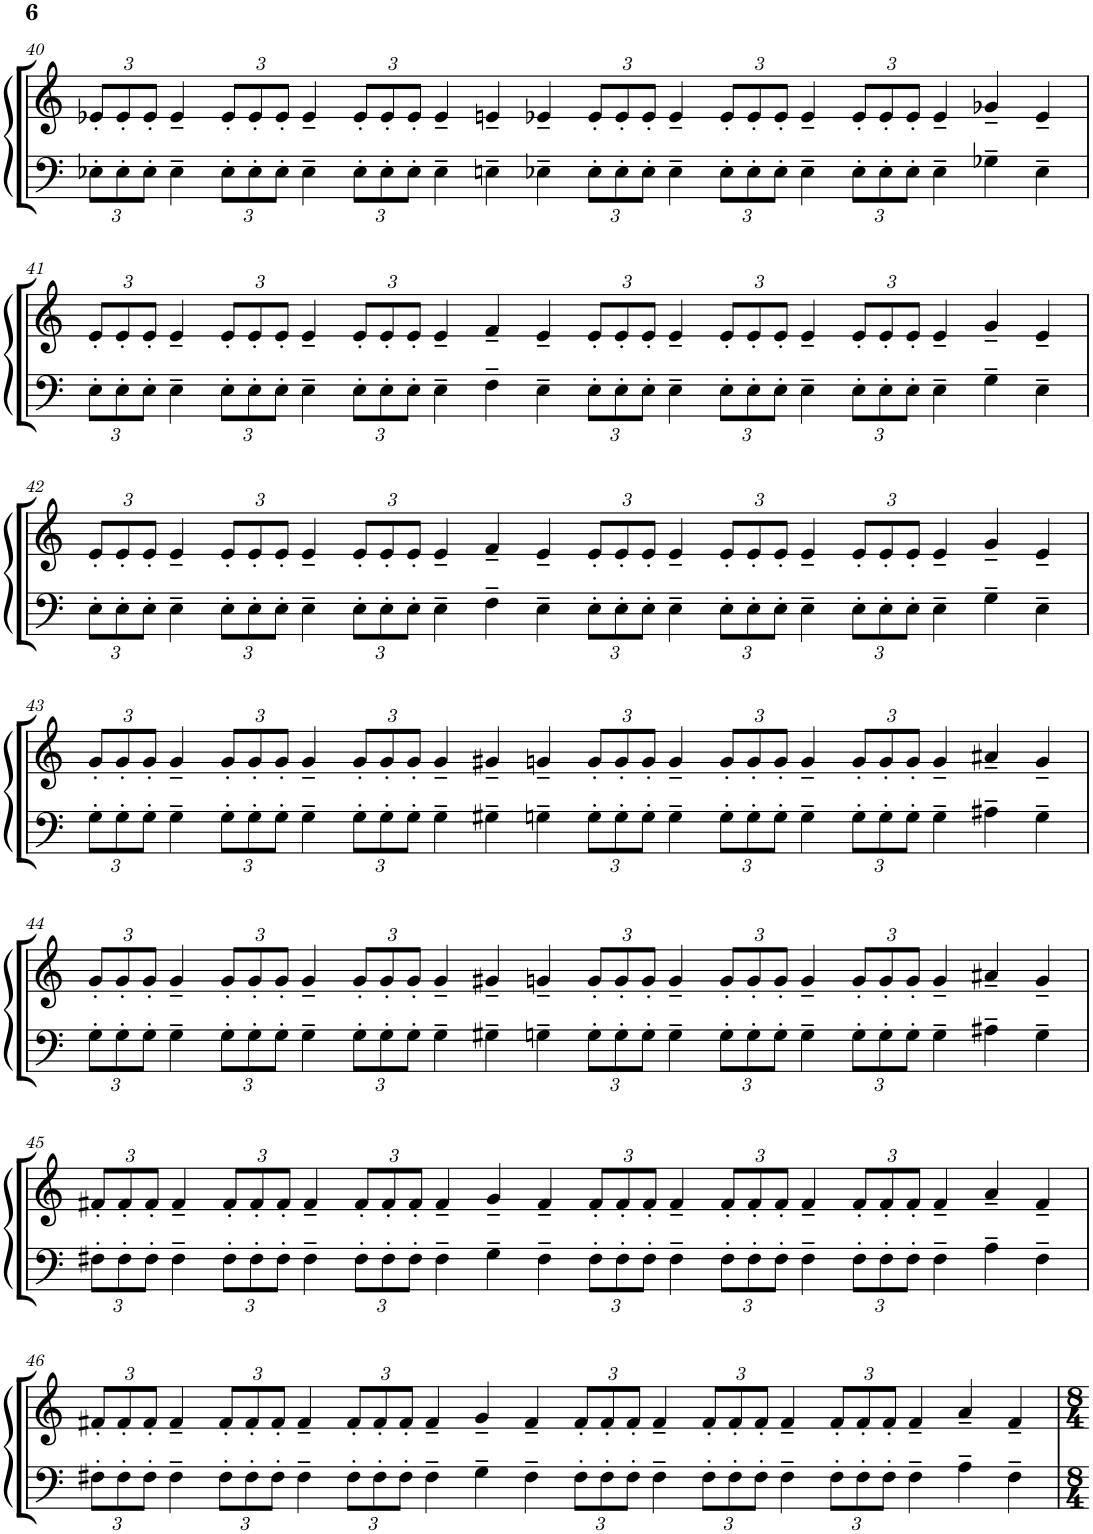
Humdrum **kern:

**kern	**kern
*part1	*part1
*staff2	*staff1
*I"Marimba	*
*I'Mrm.	*
!!LO:PB:g=z
*clefF4	*clefG2
*k[]	*k[]
*M16/4	*M16/4
*Xbrackettup	*Xbrackettup
=40	=40
12E-X'\L	12e-X'/L
12E-'\	12e-'/
12E-'\J	12e-'/J
4E-~\	4e-~/
12E-'\L	12e-'/L
12E-'\	12e-'/
12E-'\J	12e-'/J
4E-~\	4e-~/
12E-'\L	12e-'/L
12E-'\	12e-'/
12E-'\J	12e-'/J
4E-~\	4e-~/
4En~\	4en~/
4E-X~\	4e-X~/
12E-'\L	12e-'/L
12E-'\	12e-'/
12E-'\J	12e-'/J
4E-~\	4e-~/
12E-'\L	12e-'/L
12E-'\	12e-'/
12E-'\J	12e-'/J
4E-~\	4e-~/
12E-'\L	12e-'/L
12E-'\	12e-'/
12E-'\J	12e-'/J
4E-~\	4e-~/
4G-X~\	4g-X~/
4E-~\	4e-~/
!!LO:LB:g=z
=41	=41
12E'\L	12e'/L
12E'\	12e'/
12E'\J	12e'/J
4E~\	4e~/
12E'\L	12e'/L
12E'\	12e'/
12E'\J	12e'/J
4E~\	4e~/
12E'\L	12e'/L
12E'\	12e'/
12E'\J	12e'/J
4E~\	4e~/
4F~\	4f~/
4E~\	4e~/
12E'\L	12e'/L
12E'\	12e'/
12E'\J	12e'/J
4E~\	4e~/
12E'\L	12e'/L
12E'\	12e'/
12E'\J	12e'/J
4E~\	4e~/
12E'\L	12e'/L
12E'\	12e'/
12E'\J	12e'/J
4E~\	4e~/
4G~\	4g~/
4E~\	4e~/
!!LO:LB:g=z
=42	=42
12E'\L	12e'/L
12E'\	12e'/
12E'\J	12e'/J
4E~\	4e~/
12E'\L	12e'/L
12E'\	12e'/
12E'\J	12e'/J
4E~\	4e~/
12E'\L	12e'/L
12E'\	12e'/
12E'\J	12e'/J
4E~\	4e~/
4F~\	4f~/
4E~\	4e~/
12E'\L	12e'/L
12E'\	12e'/
12E'\J	12e'/J
4E~\	4e~/
12E'\L	12e'/L
12E'\	12e'/
12E'\J	12e'/J
4E~\	4e~/
12E'\L	12e'/L
12E'\	12e'/
12E'\J	12e'/J
4E~\	4e~/
4G~\	4g~/
4E~\	4e~/
!!LO:LB:g=z
=43	=43
12G'\L	12g'/L
12G'\	12g'/
12G'\J	12g'/J
4G~\	4g~/
12G'\L	12g'/L
12G'\	12g'/
12G'\J	12g'/J
4G~\	4g~/
12G'\L	12g'/L
12G'\	12g'/
12G'\J	12g'/J
4G~\	4g~/
4G#X~\	4g#X~/
4Gn~\	4gn~/
12G'\L	12g'/L
12G'\	12g'/
12G'\J	12g'/J
4G~\	4g~/
12G'\L	12g'/L
12G'\	12g'/
12G'\J	12g'/J
4G~\	4g~/
12G'\L	12g'/L
12G'\	12g'/
12G'\J	12g'/J
4G~\	4g~/
4A#X~\	4a#X~/
4G~\	4g~/
!!LO:LB:g=z
=44	=44
12G'\L	12g'/L
12G'\	12g'/
12G'\J	12g'/J
4G~\	4g~/
12G'\L	12g'/L
12G'\	12g'/
12G'\J	12g'/J
4G~\	4g~/
12G'\L	12g'/L
12G'\	12g'/
12G'\J	12g'/J
4G~\	4g~/
4G#X~\	4g#X~/
4Gn~\	4gn~/
12G'\L	12g'/L
12G'\	12g'/
12G'\J	12g'/J
4G~\	4g~/
12G'\L	12g'/L
12G'\	12g'/
12G'\J	12g'/J
4G~\	4g~/
12G'\L	12g'/L
12G'\	12g'/
12G'\J	12g'/J
4G~\	4g~/
4A#X~\	4a#X~/
4G~\	4g~/
!!LO:LB:g=z
=45	=45
12F#X'\L	12f#X'/L
12F#'\	12f#'/
12F#'\J	12f#'/J
4F#~\	4f#~/
12F#'\L	12f#'/L
12F#'\	12f#'/
12F#'\J	12f#'/J
4F#~\	4f#~/
12F#'\L	12f#'/L
12F#'\	12f#'/
12F#'\J	12f#'/J
4F#~\	4f#~/
4G~\	4g~/
4F#~\	4f#~/
12F#'\L	12f#'/L
12F#'\	12f#'/
12F#'\J	12f#'/J
4F#~\	4f#~/
12F#'\L	12f#'/L
12F#'\	12f#'/
12F#'\J	12f#'/J
4F#~\	4f#~/
12F#'\L	12f#'/L
12F#'\	12f#'/
12F#'\J	12f#'/J
4F#~\	4f#~/
4A~\	4a~/
4F#~\	4f#~/
!!LO:LB:g=z
=46	=46
12F#X'\L	12f#X'/L
12F#'\	12f#'/
12F#'\J	12f#'/J
4F#~\	4f#~/
12F#'\L	12f#'/L
12F#'\	12f#'/
12F#'\J	12f#'/J
4F#~\	4f#~/
12F#'\L	12f#'/L
12F#'\	12f#'/
12F#'\J	12f#'/J
4F#~\	4f#~/
4G~\	4g~/
4F#~\	4f#~/
12F#'\L	12f#'/L
12F#'\	12f#'/
12F#'\J	12f#'/J
4F#~\	4f#~/
12F#'\L	12f#'/L
12F#'\	12f#'/
12F#'\J	12f#'/J
4F#~\	4f#~/
12F#'\L	12f#'/L
12F#'\	12f#'/
12F#'\J	12f#'/J
4F#~\	4f#~/
4A~\	4a~/
4F#~\	4f#~/
=	=
*-	*-
